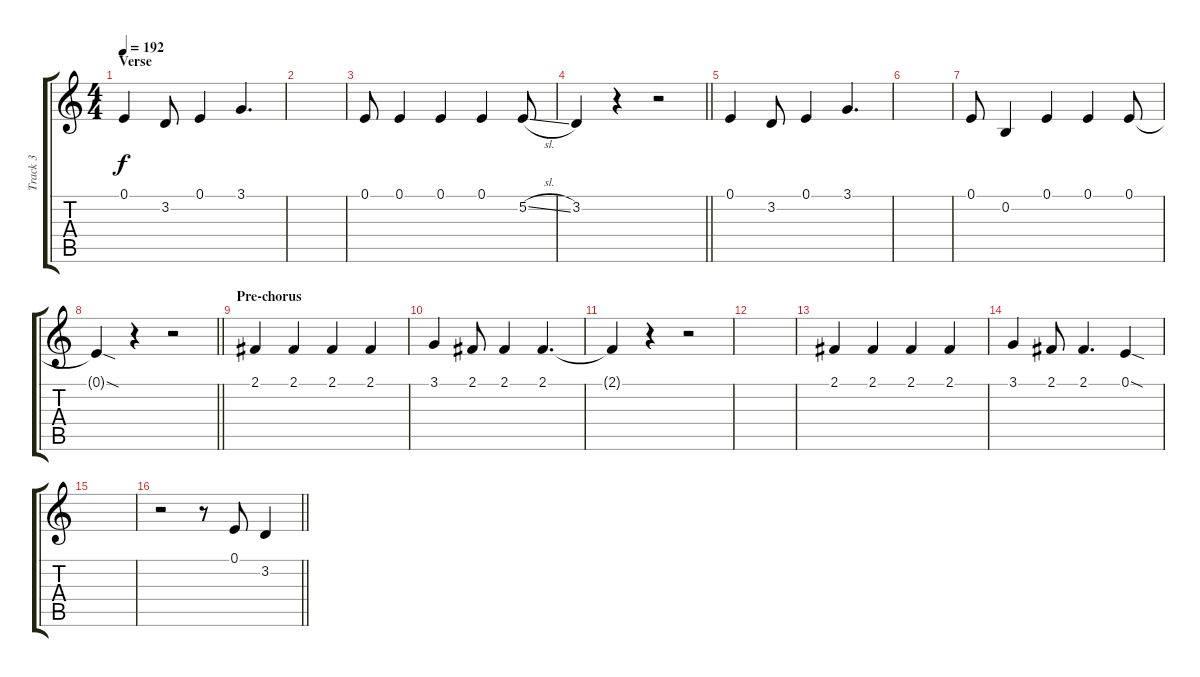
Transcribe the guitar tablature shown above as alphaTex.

\track ("Track 3" "Track 3") {instrument lead6voice}
\staff {score tabs}
\tuning (E4 B3 G3 D3 A2 E2) {hide}
\ts (4 4)
\section ("" "Verse ")
\tempo 192
\clef g2
\ks c
0.1.4{dy f} 3.2.8 0.1.4 3.1.4{d} |
|
0.1.8 0.1.4 0.1.4 0.1.4 5.2{sl}.8 |
\barLineRight lightlight
3.2.4 r.4 r.2 |
0.1.4 3.2.8 0.1.4 3.1.4{d} |
|
0.1.8 0.2.4 0.1.4 0.1.4 0.1.8 |
\barLineRight lightlight
0.1{sod t}.4 r.4 r.2 |
\section ("" "Pre-chorus")
2.1.4 2.1.4 2.1.4 2.1.4 |
3.1.4 2.1.8 2.1.4 2.1.4{d} |
2.1{t}.4 r.4 r.2 |
|
2.1.4 2.1.4 2.1.4 2.1.4 |
3.1.4 2.1.8 2.1.4{d} 0.1{sod}.4 |
|
\barLineRight lightlight
r.2 r.8 0.1.8 3.2.4
